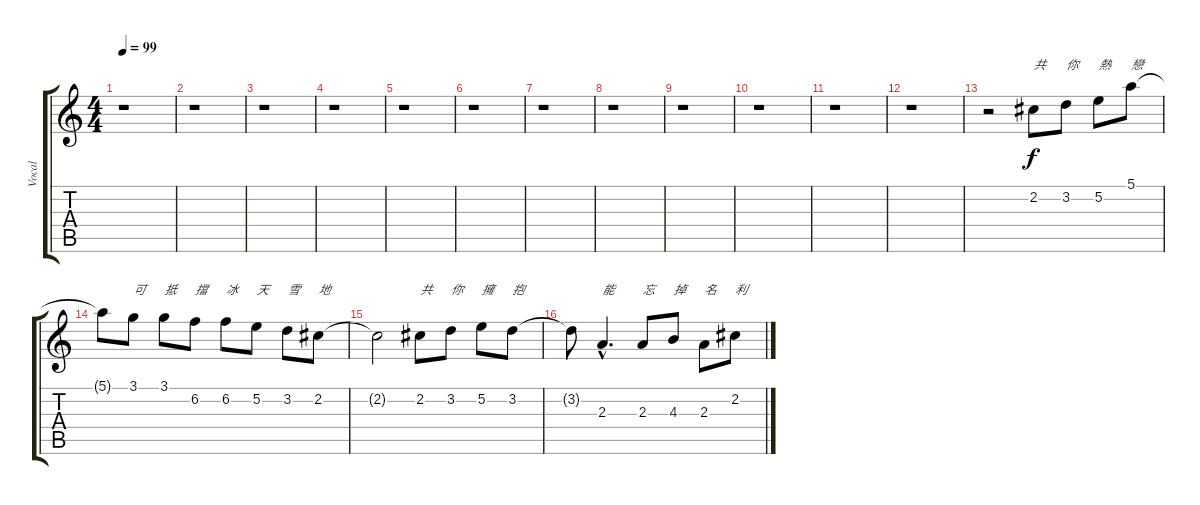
\track ("Vocal" "Vocal") {instrument contrabass}
\staff {score tabs}
\tuning (E4 B3 G3 D3 A2 E2) {hide}
\ts (4 4)
\tempo 99
\clef g2
\ks c
r.1{dy f} |
r.1 |
r.1 |
r.1 |
r.1 |
r.1 |
r.1 |
r.1 |
r.1 |
r.1 |
r.1 |
r.1 |
r.2 2.2.8{txt "共"} 3.2.8{txt "你"} 5.2.8{txt "熱"} 5.1.8{txt "戀"} |
5.1{t}.8 3.1.8{txt "可"} 3.1.8{txt "抵"} 6.2.8{txt "擋"} 6.2.8{txt "冰"} 5.2.8{txt "天"} 3.2.8{txt "雪"} 2.2.8{txt "地"} |
2.2{t}.2 2.2.8{txt "共"} 3.2.8{txt "你"} 5.2.8{txt "擁"} 3.2.8{txt "抱"} |
3.2{t}.8 2.3{hac}.4{d txt "能"} 2.3.8{txt "忘"} 4.3.8{txt "掉"} 2.3.8{txt "名"} 2.2.8{txt "利"}
